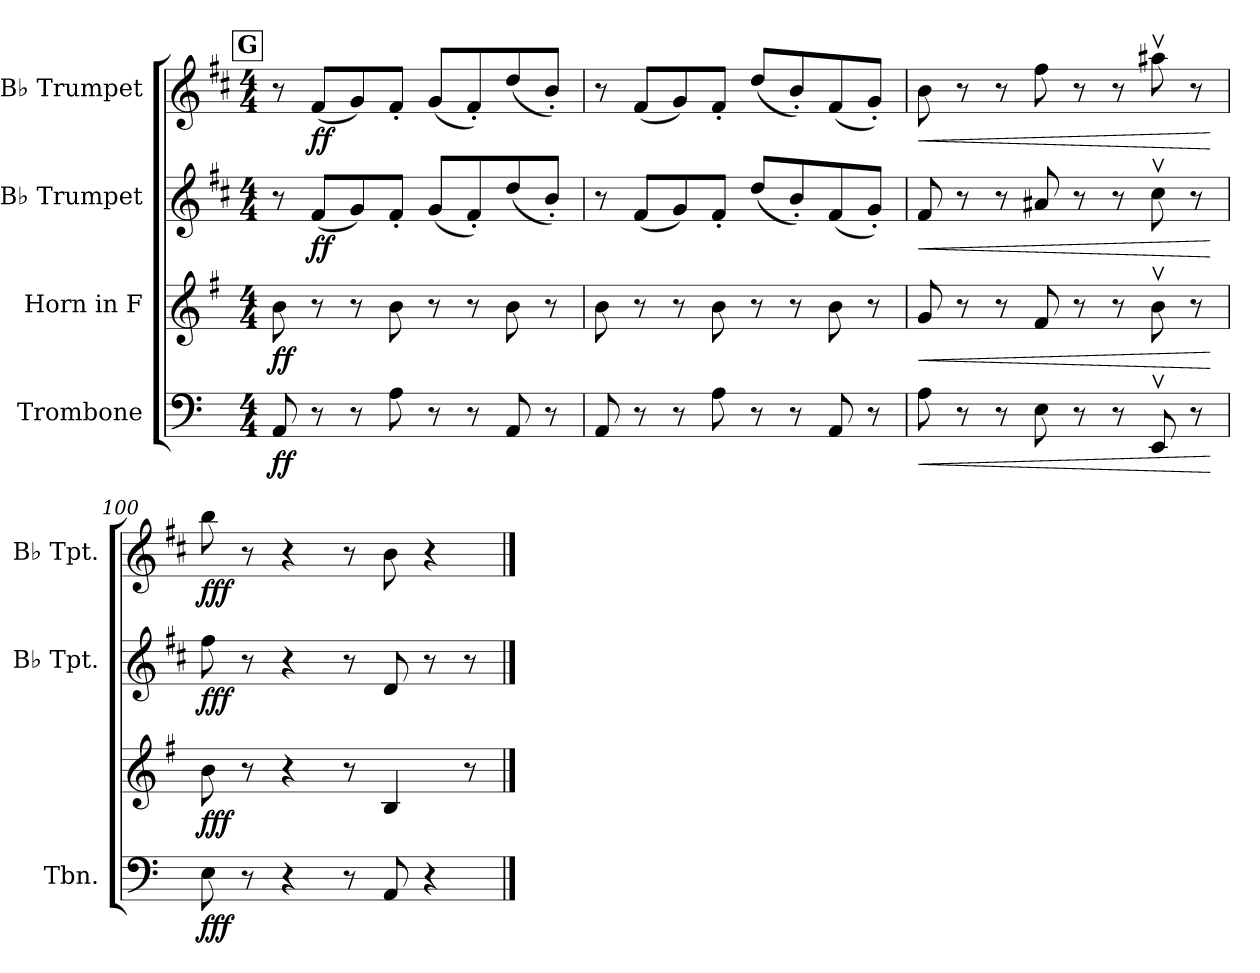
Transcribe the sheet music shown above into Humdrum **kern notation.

**kern	**dynam	**kern	**dynam	**kern	**dynam	**kern	**dynam
*part4	*part4	*part3	*part3	*part2	*part2	*part1	*part1
*staff4	*staff4	*staff3	*staff3	*staff2	*staff2	*staff1	*staff1
*I"Trombone	*	*I"Horn in F	*	*I"B♭ Trumpet	*	*I"B♭ Trumpet	*
*I'Tbn.	*	*	*	*I'B♭ Tpt.	*	*I'B♭ Tpt.	*
*clefF4	*	*clefG2	*	*clefG2	*	*clefG2	*
*	*	*ITrd4c7	*	*ITrd1c2	*	*ITrd1c2	*
*k[]	*	*k[]	*	*k[]	*	*k[]	*
*M4/4	*	*M4/4	*	*M4/4	*	*M4/4	*
!!LO:REH:place=s1:a:B:fs=14:t=G
=97	=97	=97	=97	=97	=97	=97	=97
!	!LO:DY:b	!	!LO:DY:b	!	!	!	!
8AA/	ff	8e\	ff	8r	.	8r	.
!	!	!	!	!	!LO:DY:b	!	!LO:DY:b
8r	.	8r	.	(<8e/L	ff	(<8e/L	ff
8r	.	8r	.	8f/)	.	8f/)	.
8A\	.	8e\	.	8e'/J	.	8e'/J	.
8r	.	8r	.	(<8f/L	.	(<8f/L	.
8r	.	8r	.	8e'/)	.	8e'/)	.
8AA/	.	8e\	.	(<8cc/	.	(<8cc/	.
8r	.	8r	.	8a'/J)	.	8a'/J)	.
=98	=98	=98	=98	=98	=98	=98	=98
8AA/	.	8e\	.	8r	.	8r	.
8r	.	8r	.	(<8e/L	.	(<8e/L	.
8r	.	8r	.	8f/)	.	8f/)	.
8A\	.	8e\	.	8e'/J	.	8e'/J	.
8r	.	8r	.	(<8cc/L	.	(<8cc/L	.
8r	.	8r	.	8a'/)	.	8a'/)	.
8AA/	.	8e\	.	(<8e/	.	(<8e/	.
8r	.	8r	.	8f'/J)	.	8f'/J)	.
!!LO:LB:g=z
=99	=99	=99	=99	=99	=99	=99	=99
!	!LO:HP:b	!	!LO:HP:b	!	!LO:HP:b	!	!LO:HP:b
8A\	<	8c/	<	8e/	<	8a\	<
8r	.	8r	.	8r	.	8r	.
8r	.	8r	.	8r	.	8r	.
8E\	.	8B/	.	8g#X/	.	8ee\	.
8r	.	8r	.	8r	.	8r	.
8r	.	8r	.	8r	.	8r	.
8EEv/	.	8ev\	.	8bv\	.	8gg#Xv\	.
8r	.	8r	.	8r	.	8r	.
.	[	.	[	.	[	.	[
=100	=100	=100	=100	=100	=100	=100	=100
!	!LO:DY:b	!	!LO:DY:b	!	!LO:DY:b	!	!LO:DY:b
8E\	fff	8e\	fff	8ee\	fff	8aa\	fff
8r	.	8r	.	8r	.	8r	.
4r	.	4r	.	4r	.	4r	.
8r	.	8r	.	8r	.	8r	.
8AA/	.	4E/	.	8c/	.	8a\	.
4r	.	.	.	8r	.	4r	.
.	.	8r	.	8r	.	.	.
==	==	==	==	==	==	==	==
*-	*-	*-	*-	*-	*-	*-	*-
